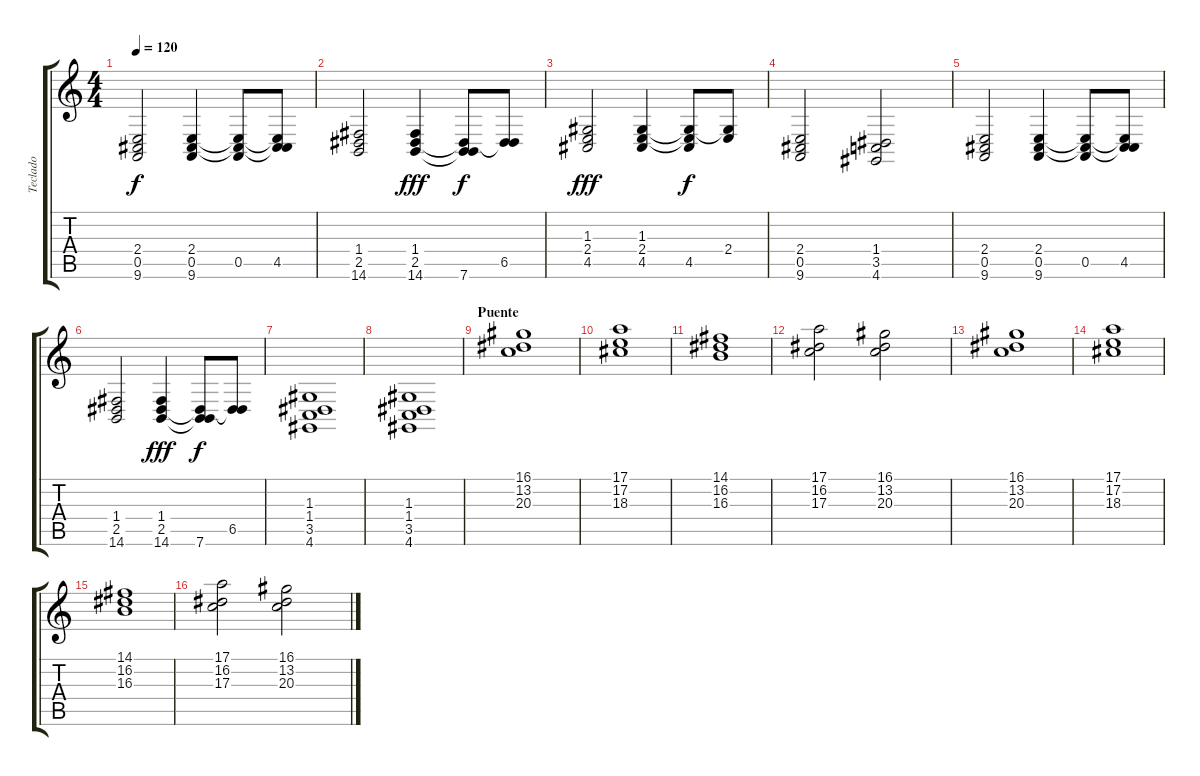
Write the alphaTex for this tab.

\track ("Teclado" "Teclado") {instrument brightacousticpiano}
\staff {score tabs}
\tuning (E4 B3 G3 D3 A2 E2) {hide}
\ts (4 4)
\tempo 120
\clef g2
\ks c
(2.4 0.5 9.6).2{dy f} (2.4 0.5 9.6).4 (2.4{t} 0.5 9.6{t}).8 (2.4{t} 4.5 9.6{t}).8 |
(1.4 2.5 14.6).2 (1.4 2.5 14.6).4{dy fff} (1.4{t} 2.5{t} 7.6).8{dy f} (1.4{t} 6.5).8 |
(1.3 2.4 4.5).2{dy fff} (1.3 2.4 4.5).4 (1.3{t} 2.4{t} 4.5).8{dy f} (1.3{t} 2.4).8 |
(2.4 0.5 9.6).2 (1.4 3.5 4.6).2 |
(2.4 0.5 9.6).2 (2.4 0.5 9.6).4 (2.4{t} 0.5 9.6{t}).8 (2.4{t} 4.5 9.6{t}).8 |
(1.4 2.5 14.6).2 (1.4 2.5 14.6).4{dy fff} (1.4{t} 2.5{t} 7.6).8{dy f} (1.4{t} 6.5).8 |
(1.3 1.4 3.5 4.6).1 |
(1.3 1.4 3.5 4.6).1 |
\section ("" "Puente")
(16.1 13.2 20.3).1 |
(17.1 17.2 18.3).1 |
(14.1 16.2 16.3).1 |
(17.1 16.2 17.3).2 (16.1 13.2 20.3).2 |
(16.1 13.2 20.3).1 |
(17.1 17.2 18.3).1 |
(14.1 16.2 16.3).1 |
(17.1 16.2 17.3).2 (16.1 13.2 20.3).2
